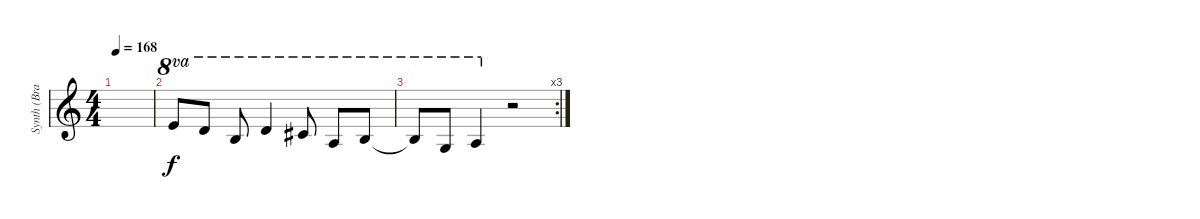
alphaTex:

\track ("Synth (Brass)" "Synth (Bra") {instrument brasssection}
\staff {score}
\tuning (E4 B3 G3 D3 A2 E2) {hide}
\ts (4 4)
\tempo 168
\clef g2
\ks c
|
12.1.8{ot 8va} 10.1.8{ot 8va} 12.2.8{ot 8va} 10.1.4{ot 8va} 9.1.8{ot 8va} 10.2.8{ot 8va} 12.2.8{ot 8va} |
\rc 3
12.2{t}.8{ot 8va} 8.2.8{ot 8va} 10.2.4{ot 8va} r.2
